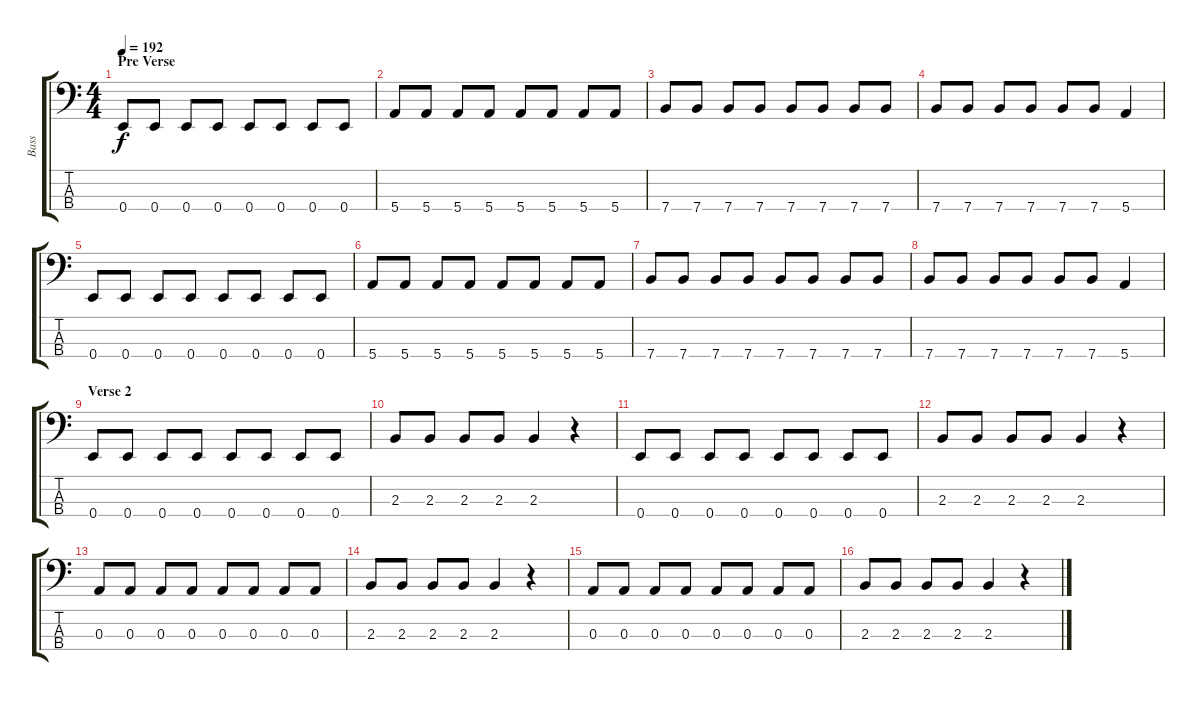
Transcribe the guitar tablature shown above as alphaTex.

\track ("Bass" "Bass") {instrument slapbass2}
\staff {score tabs}
\tuning (G2 D2 A1 E1) {hide}
\ts (4 4)
\section ("" "Pre Verse")
\tempo 192
\clef f4
\ks c
0.4.8{dy f} 0.4.8 0.4.8 0.4.8 0.4.8 0.4.8 0.4.8 0.4.8 |
5.4.8 5.4.8 5.4.8 5.4.8 5.4.8 5.4.8 5.4.8 5.4.8 |
7.4.8 7.4.8 7.4.8 7.4.8 7.4.8 7.4.8 7.4.8 7.4.8 |
7.4.8 7.4.8 7.4.8 7.4.8 7.4.8 7.4.8 5.4.4 |
0.4.8 0.4.8 0.4.8 0.4.8 0.4.8 0.4.8 0.4.8 0.4.8 |
5.4.8 5.4.8 5.4.8 5.4.8 5.4.8 5.4.8 5.4.8 5.4.8 |
7.4.8 7.4.8 7.4.8 7.4.8 7.4.8 7.4.8 7.4.8 7.4.8 |
7.4.8 7.4.8 7.4.8 7.4.8 7.4.8 7.4.8 5.4.4 |
\section ("" "Verse 2")
0.4.8 0.4.8 0.4.8 0.4.8 0.4.8 0.4.8 0.4.8 0.4.8 |
2.3.8 2.3.8 2.3.8 2.3.8 2.3.4 r.4 |
0.4.8 0.4.8 0.4.8 0.4.8 0.4.8 0.4.8 0.4.8 0.4.8 |
2.3.8 2.3.8 2.3.8 2.3.8 2.3.4 r.4 |
0.3.8 0.3.8 0.3.8 0.3.8 0.3.8 0.3.8 0.3.8 0.3.8 |
2.3.8 2.3.8 2.3.8 2.3.8 2.3.4 r.4 |
0.3.8 0.3.8 0.3.8 0.3.8 0.3.8 0.3.8 0.3.8 0.3.8 |
2.3.8 2.3.8 2.3.8 2.3.8 2.3.4 r.4
